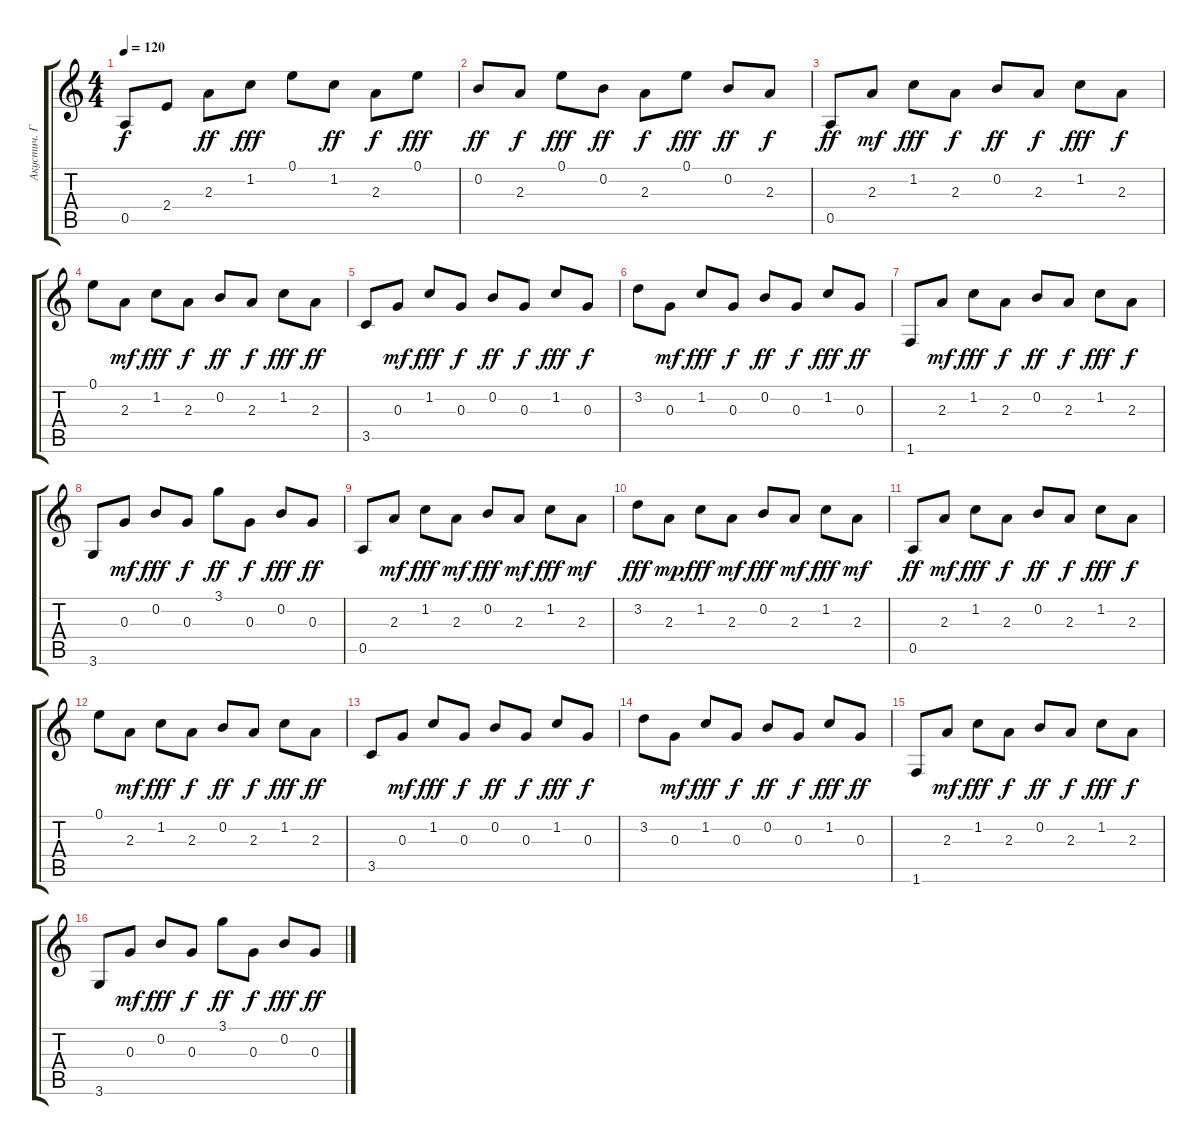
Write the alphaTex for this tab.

\track ("Акустич. Гитара" "Акустич. Г") {instrument acousticguitarsteel}
\staff {score tabs}
\tuning (E4 B3 G3 D3 A2 E2) {hide}
\ts (4 4)
\tempo 120
\clef g2
\ks c
0.5.8{dy f} 2.4.8 2.3.8{dy ff} 1.2.8{dy fff} 0.1.8 1.2.8{dy ff} 2.3.8{dy f} 0.1.8{dy fff} |
0.2.8{dy ff} 2.3.8{dy f} 0.1.8{dy fff} 0.2.8{dy ff} 2.3.8{dy f} 0.1.8{dy fff} 0.2.8{dy ff} 2.3.8{dy f} |
0.5.8{dy ff} 2.3.8{dy mf} 1.2.8{dy fff} 2.3.8{dy f} 0.2.8{dy ff} 2.3.8{dy f} 1.2.8{dy fff} 2.3.8{dy f} |
0.1.8 2.3.8{dy mf} 1.2.8{dy fff} 2.3.8{dy f} 0.2.8{dy ff} 2.3.8{dy f} 1.2.8{dy fff} 2.3.8{dy ff} |
3.5.8 0.3.8{dy mf} 1.2.8{dy fff} 0.3.8{dy f} 0.2.8{dy ff} 0.3.8{dy f} 1.2.8{dy fff} 0.3.8{dy f} |
3.2.8 0.3.8{dy mf} 1.2.8{dy fff} 0.3.8{dy f} 0.2.8{dy ff} 0.3.8{dy f} 1.2.8{dy fff} 0.3.8{dy ff} |
1.6.8 2.3.8{dy mf} 1.2.8{dy fff} 2.3.8{dy f} 0.2.8{dy ff} 2.3.8{dy f} 1.2.8{dy fff} 2.3.8{dy f} |
3.6.8 0.3.8{dy mf} 0.2.8{dy fff} 0.3.8{dy f} 3.1.8{dy ff} 0.3.8{dy f} 0.2.8{dy fff} 0.3.8{dy ff} |
0.5.8 2.3.8{dy mf} 1.2.8{dy fff} 2.3.8{dy mf} 0.2.8{dy fff} 2.3.8{dy mf} 1.2.8{dy fff} 2.3.8{dy mf} |
3.2.8{dy fff} 2.3.8{dy mp} 1.2.8{dy fff} 2.3.8{dy mf} 0.2.8{dy fff} 2.3.8{dy mf} 1.2.8{dy fff} 2.3.8{dy mf} |
0.5.8{dy ff} 2.3.8{dy mf} 1.2.8{dy fff} 2.3.8{dy f} 0.2.8{dy ff} 2.3.8{dy f} 1.2.8{dy fff} 2.3.8{dy f} |
0.1.8 2.3.8{dy mf} 1.2.8{dy fff} 2.3.8{dy f} 0.2.8{dy ff} 2.3.8{dy f} 1.2.8{dy fff} 2.3.8{dy ff} |
3.5.8 0.3.8{dy mf} 1.2.8{dy fff} 0.3.8{dy f} 0.2.8{dy ff} 0.3.8{dy f} 1.2.8{dy fff} 0.3.8{dy f} |
3.2.8 0.3.8{dy mf} 1.2.8{dy fff} 0.3.8{dy f} 0.2.8{dy ff} 0.3.8{dy f} 1.2.8{dy fff} 0.3.8{dy ff} |
1.6.8 2.3.8{dy mf} 1.2.8{dy fff} 2.3.8{dy f} 0.2.8{dy ff} 2.3.8{dy f} 1.2.8{dy fff} 2.3.8{dy f} |
3.6.8 0.3.8{dy mf} 0.2.8{dy fff} 0.3.8{dy f} 3.1.8{dy ff} 0.3.8{dy f} 0.2.8{dy fff} 0.3.8{dy ff}
